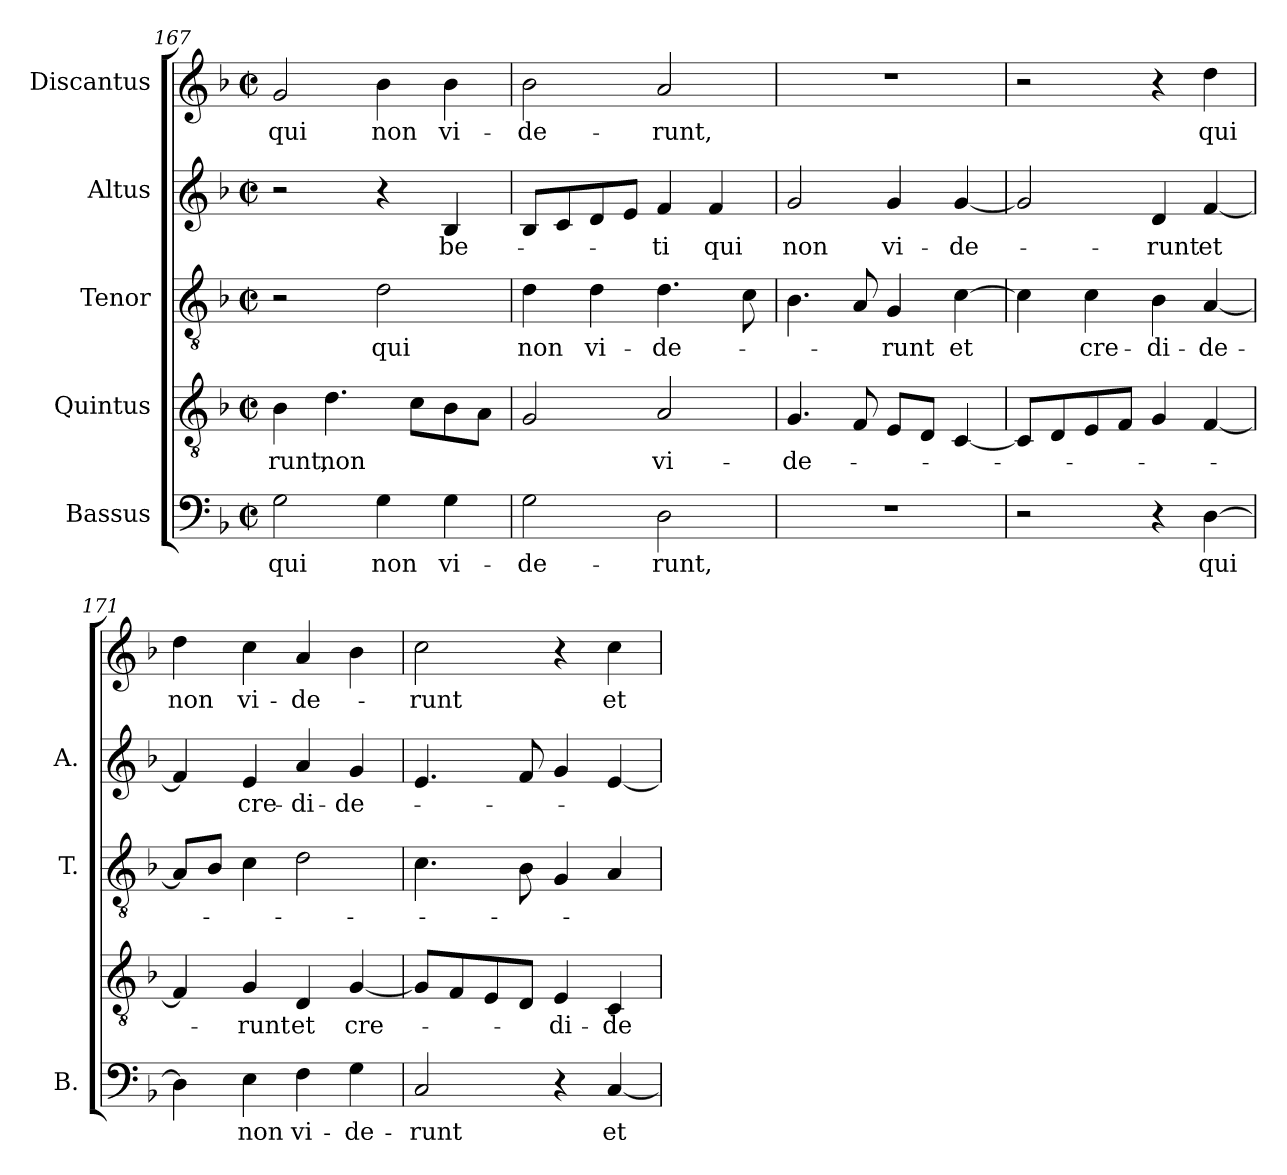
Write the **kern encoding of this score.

**kern	**text	**kern	**text	**kern	**text	**kern	**text	**kern	**text
*part5	*part5	*part4	*part4	*part3	*part3	*part2	*part2	*part1	*part1
*staff5	*staff5	*staff4	*staff4	*staff3	*staff3	*staff2	*staff2	*staff1	*staff1
*I"Bassus	*	*I"Quintus	*	*I"Tenor	*	*I"Altus	*	*I"Discantus	*
*I'B.	*	*	*	*I'T.	*	*I'A.	*	*	*
*clefF4	*	*clefGv2	*	*clefGv2	*	*clefG2	*	*clefG2	*
*	*	*ITrd7c12	*	*ITrd7c12	*	*	*	*	*
*k[b-]	*	*k[b-]	*	*k[b-]	*	*k[b-]	*	*k[b-]	*
*F:	*	*F:	*	*F:	*	*F:	*	*F:	*
*M2/2	*	*M2/2	*	*M2/2	*	*M2/2	*	*M2/2	*
*met(c|)	*	*met(c|)	*	*met(c|)	*	*met(c|)	*	*met(c|)	*
=167	=167	=167	=167	=167	=167	=167	=167	=167	=167
!	!LO:LY:b:color=#000000	!	!	!	!	!	!	!	!
!	!	!	!LO:LY:b:color=#000000	!	!	!	!	!	!
!	!	!	!	!	!	!	!	!	!LO:LY:b:color=#000000
2Gi\	qui	4BB-i\	-runt,	2r	.	2r	.	2gi/	qui
!	!	!	!LO:LY:b:color=#000000	!	!	!	!	!	!
.	.	4.Di\	non	.	.	.	.	.	.
!	!LO:LY:b:color=#000000	!	!	!	!	!	!	!	!
!	!	!	!	!	!LO:LY:b:color=#000000	!	!	!	!
!	!	!	!	!	!	!	!	!	!LO:LY:b:color=#000000
4Gi\	non	.	.	2Di\	qui	4r	.	4b-i\	non
.	.	8Ci\L	.	.	.	.	.	.	.
!	!LO:LY:b:color=#000000	!	!	!	!	!	!	!	!
!	!	!	!	!	!	!	!LO:LY:b:color=#000000	!	!
!	!	!	!	!	!	!	!	!	!LO:LY:b:color=#000000
4Gi\	vi-	8BB-i\	.	.	.	4B-i/	be-	4b-i\	vi-
.	.	8AAi\J	.	.	.	.	.	.	.
=168	=168	=168	=168	=168	=168	=168	=168	=168	=168
!	!LO:LY:b:color=#000000	!	!	!	!	!	!	!	!
!	!	!	!	!	!LO:LY:b:color=#000000	!	!	!	!
!	!	!	!	!	!	!	!	!	!LO:LY:b:color=#000000
2Gi\	-de-	2GGi/	.	4Di\	non	8B-i/L	.	2b-i\	-de-
.	.	.	.	.	.	8ci/	.	.	.
!	!	!	!	!	!LO:LY:b:color=#000000	!	!	!	!
.	.	.	.	4Di\	vi-	8di/	.	.	.
.	.	.	.	.	.	8ei/J	.	.	.
!	!LO:LY:b:color=#000000	!	!	!	!	!	!	!	!
!	!	!	!LO:LY:b:color=#000000	!	!	!	!	!	!
!	!	!	!	!	!LO:LY:b:color=#000000	!	!	!	!
!	!	!	!	!	!	!	!LO:LY:b:color=#000000	!	!
!	!	!	!	!	!	!	!	!	!LO:LY:b:color=#000000
2Di\	-runt,	2AAi/	vi-	4.Di\	-de-	4fi/	-ti	2ai/	-runt,
!	!	!	!	!	!	!	!LO:LY:b:color=#000000	!	!
.	.	.	.	.	.	4fi/	qui	.	.
.	.	.	.	8Ci\	.	.	.	.	.
!!LO:LB:g=z
=169	=169	=169	=169	=169	=169	=169	=169	=169	=169
!	!	!	!LO:LY:b:color=#000000	!	!	!	!	!	!
!	!	!	!	!	!	!	!LO:LY:b:color=#000000	!	!
1r	.	4.GGi/	-de-	4.BB-i\	.	2gi/	non	1r	.
.	.	8FFi/	.	8AAi/	.	.	.	.	.
!	!	!	!	!	!LO:LY:b:color=#000000	!	!	!	!
!	!	!	!	!	!	!	!LO:LY:b:color=#000000	!	!
.	.	8EEi/L	.	4GGi/	-runt	4gi/	vi-	.	.
.	.	8DDi/J	.	.	.	.	.	.	.
!	!	!	!	!	!LO:LY:b:color=#000000	!	!	!	!
!	!	!	!	!	!	!	!LO:LY:b:color=#000000	!	!
.	.	[<4CCi/	.	[>4Ci\	et	[<4gi/	-de-	.	.
=170	=170	=170	=170	=170	=170	=170	=170	=170	=170
2r	.	8CCi/L]	.	4Ci\]	.	2gi/]	.	2r	.
.	.	8DDi/	.	.	.	.	.	.	.
!	!	!	!	!	!LO:LY:b:color=#000000	!	!	!	!
.	.	8EEi/	.	4Ci\	cre-	.	.	.	.
.	.	8FFi/J	.	.	.	.	.	.	.
!	!	!	!	!	!LO:LY:b:color=#000000	!	!	!	!
!	!	!	!	!	!	!	!LO:LY:b:color=#000000	!	!
4r	.	4GGi/	.	4BB-i\	-di-	4di/	-runt	4r	.
!	!LO:LY:b:color=#000000	!	!	!	!	!	!	!	!
!	!	!	!	!	!LO:LY:b:color=#000000	!	!	!	!
!	!	!	!	!	!	!	!LO:LY:b:color=#000000	!	!
!	!	!	!	!	!	!	!	!	!LO:LY:b:color=#000000
[>4Di\	qui	[<4FFi/	.	[<4AAi/	-de-	[<4fi/	et	4ddi\	qui
=171	=171	=171	=171	=171	=171	=171	=171	=171	=171
!	!	!	!	!	!	!	!	!	!LO:LY:b:color=#000000
4Di\]	.	4FFi/]	.	8AAi/L]	.	4fi/]	.	4ddi\	non
.	.	.	.	8BB-i/J	.	.	.	.	.
!	!LO:LY:b:color=#000000	!	!	!	!	!	!	!	!
!	!	!	!LO:LY:b:color=#000000	!	!	!	!	!	!
!	!	!	!	!	!	!	!LO:LY:b:color=#000000	!	!
!	!	!	!	!	!	!	!	!	!LO:LY:b:color=#000000
4Ei\	non	4GGi/	-runt	4Ci\	.	4ei/	cre-	4cci\	vi-
!	!LO:LY:b:color=#000000	!	!	!	!	!	!	!	!
!	!	!	!LO:LY:b:color=#000000	!	!	!	!	!	!
!	!	!	!	!	!	!	!LO:LY:b:color=#000000	!	!
!	!	!	!	!	!	!	!	!	!LO:LY:b:color=#000000
4Fi\	vi-	4DDi/	et	2Di\	.	4ai/	-di-	4ai/	-de-
!	!LO:LY:b:color=#000000	!	!	!	!	!	!	!	!
!	!	!	!LO:LY:b:color=#000000	!	!	!	!	!	!
!	!	!	!	!	!	!	!LO:LY:b:color=#000000	!	!
4Gi\	-de-	[<4GGi/	cre-	.	.	4gi/	-de-	4b-i\	.
=172	=172	=172	=172	=172	=172	=172	=172	=172	=172
!	!LO:LY:b:color=#000000	!	!	!	!	!	!	!	!
!	!	!	!	!	!	!	!	!	!LO:LY:b:color=#000000
2Ci/	-runt	8GGi/L]	.	4.Ci\	.	4.ei/	.	2cci\	-runt
.	.	8FFi/	.	.	.	.	.	.	.
.	.	8EEi/	.	.	.	.	.	.	.
.	.	8DDi/J	.	8BB-i\	.	8fi/	.	.	.
!	!	!	!LO:LY:b:color=#000000	!	!	!	!	!	!
4r	.	4EEi/	-di-	4GGi/	.	4gi/	.	4r	.
!	!LO:LY:b:color=#000000	!	!	!	!	!	!	!	!
!	!	!	!LO:LY:b:color=#000000	!	!	!	!	!	!
!	!	!	!	!	!	!	!	!	!LO:LY:b:color=#000000
[<4Ci/	et	4CCi/	-de-	4AAi/	.	[<4ei/	.	4cci\	et
=	=	=	=	=	=	=	=	=	=
*-	*-	*-	*-	*-	*-	*-	*-	*-	*-
